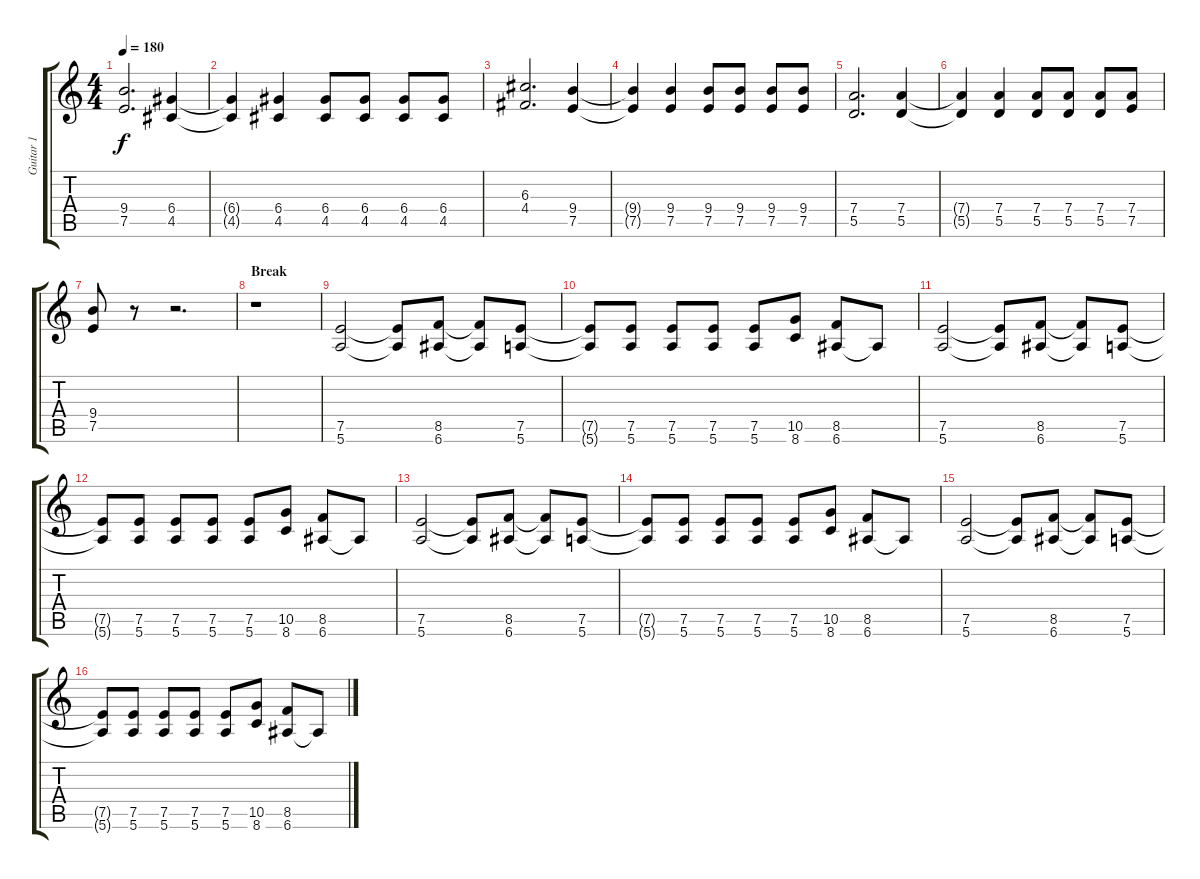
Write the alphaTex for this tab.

\track ("Guitar 1" "Guitar 1") {instrument distortionguitar}
\staff {score tabs}
\tuning (E4 B3 G3 D3 A2 E2) {hide}
\ts (4 4)
\tempo 180
\clef g2
\ks c
(9.4 7.5).2{d dy f} (6.4 4.5).4 |
(6.4{t} 4.5{t}).4 (6.4 4.5).4 (6.4 4.5).8 (6.4 4.5).8 (6.4 4.5).8 (6.4 4.5).8 |
(6.3 4.4).2{d} (9.4 7.5).4 |
(9.4{t} 7.5{t}).4 (9.4 7.5).4 (9.4 7.5).8 (9.4 7.5).8 (9.4 7.5).8 (9.4 7.5).8 |
(7.4 5.5).2{d} (7.4 5.5).4 |
(7.4{t} 5.5{t}).4 (7.4 5.5).4 (7.4 5.5).8 (7.4 5.5).8 (7.4 5.5).8 (7.4 7.5).8 |
(9.4 7.5).8 r.8 r.2{d} |
\section ("" "Break")
r.1 |
(7.5 5.6).2 (7.5{t} 5.6{t}).8 (8.5 6.6).8 (8.5{t} 6.6{t}).8 (7.5 5.6).8 |
(7.5{t} 5.6{t}).8 (7.5 5.6).8 (7.5 5.6).8 (7.5 5.6).8 (7.5 5.6).8 (10.5 8.6).8 (8.5 6.6).8 6.6{t}.8 |
(7.5 5.6).2 (7.5{t} 5.6{t}).8 (8.5 6.6).8 (8.5{t} 6.6{t}).8 (7.5 5.6).8 |
(7.5{t} 5.6{t}).8 (7.5 5.6).8 (7.5 5.6).8 (7.5 5.6).8 (7.5 5.6).8 (10.5 8.6).8 (8.5 6.6).8 6.6{t}.8 |
(7.5 5.6).2 (7.5{t} 5.6{t}).8 (8.5 6.6).8 (8.5{t} 6.6{t}).8 (7.5 5.6).8 |
(7.5{t} 5.6{t}).8 (7.5 5.6).8 (7.5 5.6).8 (7.5 5.6).8 (7.5 5.6).8 (10.5 8.6).8 (8.5 6.6).8 6.6{t}.8 |
(7.5 5.6).2 (7.5{t} 5.6{t}).8 (8.5 6.6).8 (8.5{t} 6.6{t}).8 (7.5 5.6).8 |
(7.5{t} 5.6{t}).8 (7.5 5.6).8 (7.5 5.6).8 (7.5 5.6).8 (7.5 5.6).8 (10.5 8.6).8 (8.5 6.6).8 6.6{t}.8
